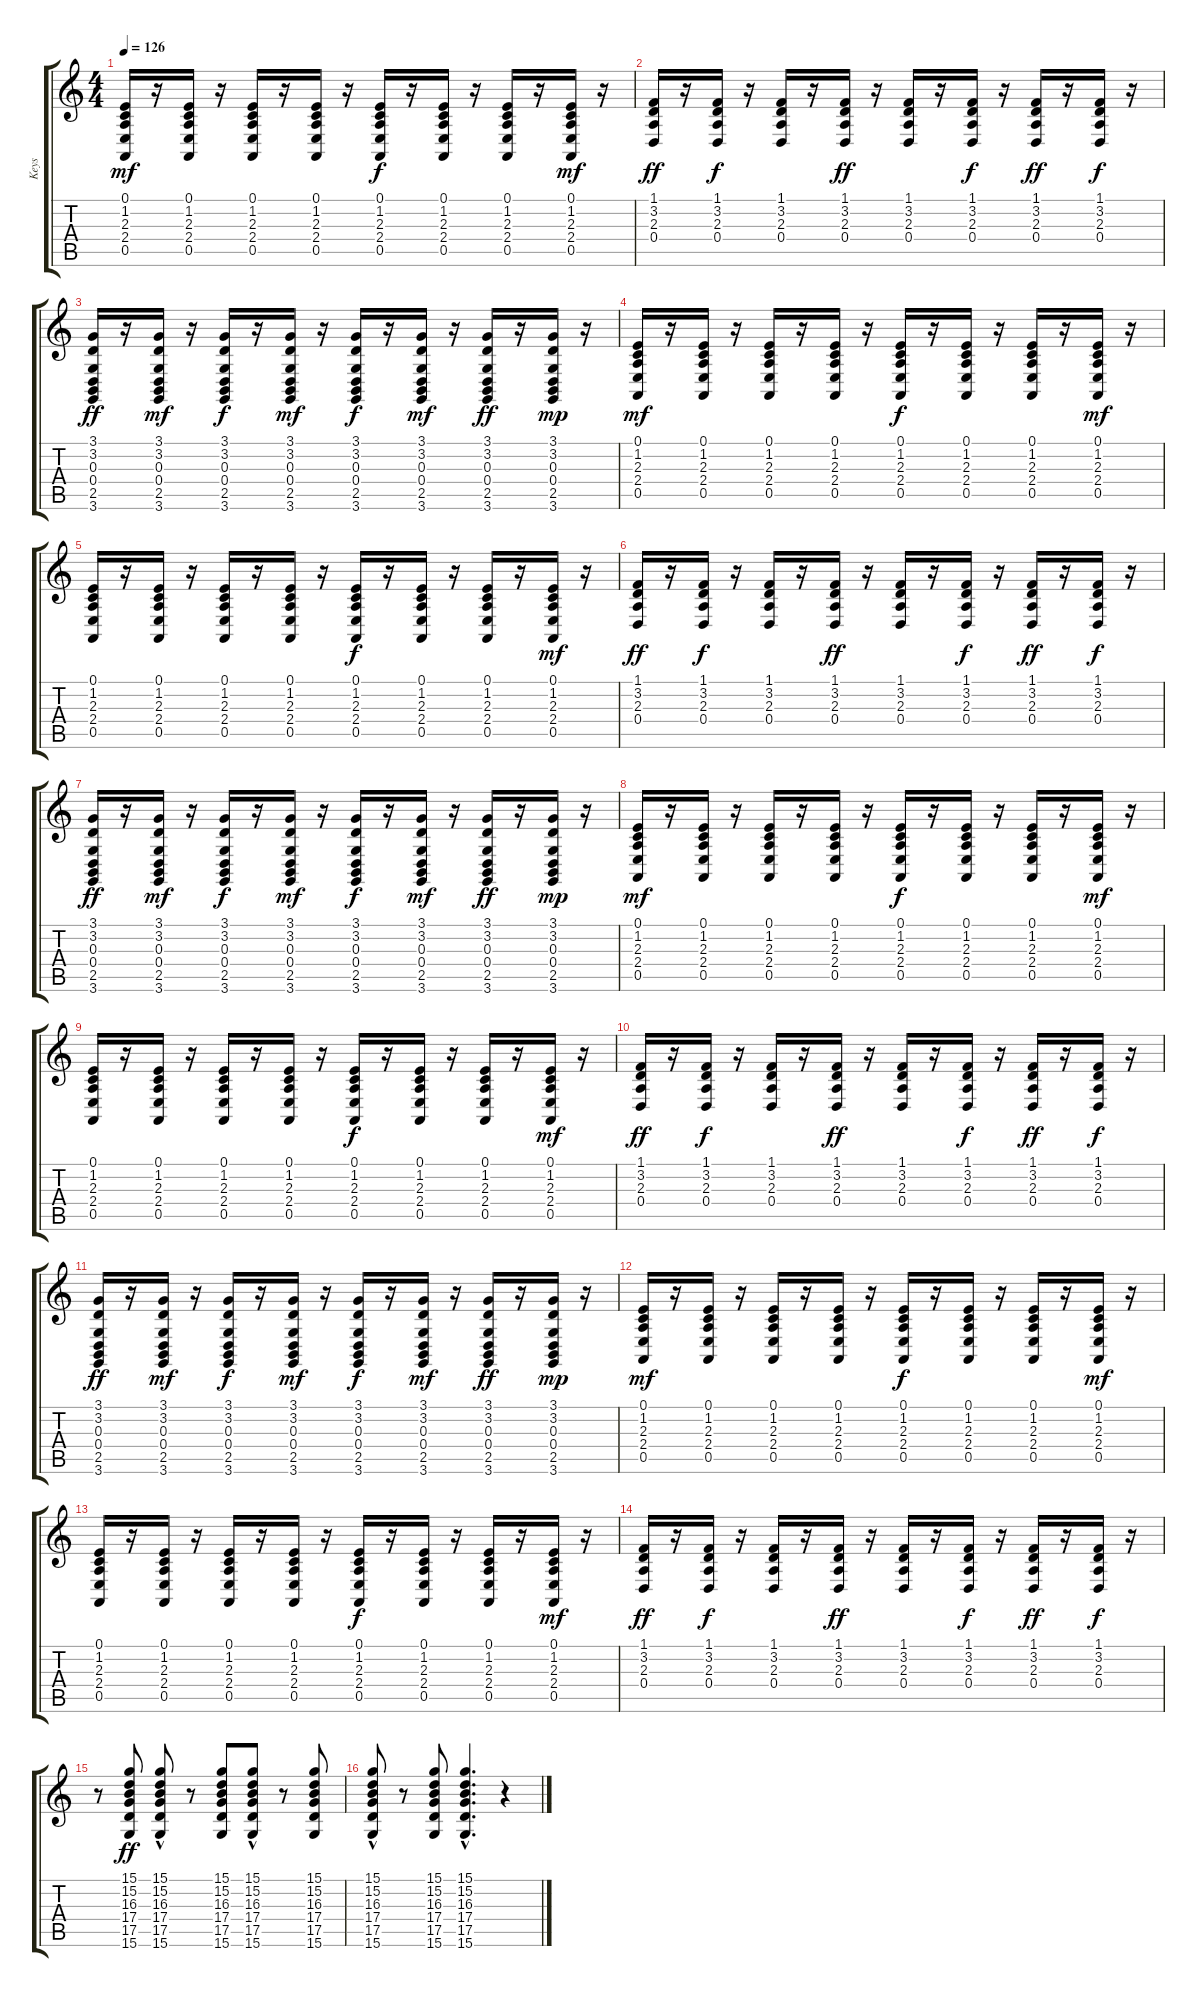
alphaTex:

\track ("Keys" "Keys") {instrument synthbrass1}
\staff {score tabs}
\tuning (E4 B3 G3 D3 A2 E2) {hide}
\ts (4 4)
\tempo 126
\clef g2
\ks c
(0.1 1.2 2.3 2.4 0.5).16{dy mf} r.16 (0.1 1.2 2.3 2.4 0.5).16 r.16 (0.1 1.2 2.3 2.4 0.5).16 r.16 (0.1 1.2 2.3 2.4 0.5).16 r.16 (0.1 1.2 2.3 2.4 0.5).16{dy f} r.16 (0.1 1.2 2.3 2.4 0.5).16 r.16 (0.1 1.2 2.3 2.4 0.5).16 r.16 (0.1 1.2 2.3 2.4 0.5).16{dy mf} r.16 |
(1.1 3.2 2.3 0.4).16{dy ff} r.16 (1.1 3.2 2.3 0.4).16{dy f} r.16 (1.1 3.2 2.3 0.4).16 r.16 (1.1 3.2 2.3 0.4).16{dy ff} r.16 (1.1 3.2 2.3 0.4).16 r.16 (1.1 3.2 2.3 0.4).16{dy f} r.16 (1.1 3.2 2.3 0.4).16{dy ff} r.16 (1.1 3.2 2.3 0.4).16{dy f} r.16 |
(3.1 3.2 0.3 0.4 2.5 3.6).16{dy ff} r.16 (3.1 3.2 0.3 0.4 2.5 3.6).16{dy mf} r.16 (3.1 3.2 0.3 0.4 2.5 3.6).16{dy f} r.16 (3.1 3.2 0.3 0.4 2.5 3.6).16{dy mf} r.16 (3.1 3.2 0.3 0.4 2.5 3.6).16{dy f} r.16 (3.1 3.2 0.3 0.4 2.5 3.6).16{dy mf} r.16 (3.1 3.2 0.3 0.4 2.5 3.6).16{dy ff} r.16 (3.1 3.2 0.3 0.4 2.5 3.6).16{dy mp} r.16 |
(0.1 1.2 2.3 2.4 0.5).16{dy mf} r.16 (0.1 1.2 2.3 2.4 0.5).16 r.16 (0.1 1.2 2.3 2.4 0.5).16 r.16 (0.1 1.2 2.3 2.4 0.5).16 r.16 (0.1 1.2 2.3 2.4 0.5).16{dy f} r.16 (0.1 1.2 2.3 2.4 0.5).16 r.16 (0.1 1.2 2.3 2.4 0.5).16 r.16 (0.1 1.2 2.3 2.4 0.5).16{dy mf} r.16 |
(0.1 1.2 2.3 2.4 0.5).16 r.16 (0.1 1.2 2.3 2.4 0.5).16 r.16 (0.1 1.2 2.3 2.4 0.5).16 r.16 (0.1 1.2 2.3 2.4 0.5).16 r.16 (0.1 1.2 2.3 2.4 0.5).16{dy f} r.16 (0.1 1.2 2.3 2.4 0.5).16 r.16 (0.1 1.2 2.3 2.4 0.5).16 r.16 (0.1 1.2 2.3 2.4 0.5).16{dy mf} r.16 |
(1.1 3.2 2.3 0.4).16{dy ff} r.16 (1.1 3.2 2.3 0.4).16{dy f} r.16 (1.1 3.2 2.3 0.4).16 r.16 (1.1 3.2 2.3 0.4).16{dy ff} r.16 (1.1 3.2 2.3 0.4).16 r.16 (1.1 3.2 2.3 0.4).16{dy f} r.16 (1.1 3.2 2.3 0.4).16{dy ff} r.16 (1.1 3.2 2.3 0.4).16{dy f} r.16 |
(3.1 3.2 0.3 0.4 2.5 3.6).16{dy ff} r.16 (3.1 3.2 0.3 0.4 2.5 3.6).16{dy mf} r.16 (3.1 3.2 0.3 0.4 2.5 3.6).16{dy f} r.16 (3.1 3.2 0.3 0.4 2.5 3.6).16{dy mf} r.16 (3.1 3.2 0.3 0.4 2.5 3.6).16{dy f} r.16 (3.1 3.2 0.3 0.4 2.5 3.6).16{dy mf} r.16 (3.1 3.2 0.3 0.4 2.5 3.6).16{dy ff} r.16 (3.1 3.2 0.3 0.4 2.5 3.6).16{dy mp} r.16 |
(0.1 1.2 2.3 2.4 0.5).16{dy mf} r.16 (0.1 1.2 2.3 2.4 0.5).16 r.16 (0.1 1.2 2.3 2.4 0.5).16 r.16 (0.1 1.2 2.3 2.4 0.5).16 r.16 (0.1 1.2 2.3 2.4 0.5).16{dy f} r.16 (0.1 1.2 2.3 2.4 0.5).16 r.16 (0.1 1.2 2.3 2.4 0.5).16 r.16 (0.1 1.2 2.3 2.4 0.5).16{dy mf} r.16 |
(0.1 1.2 2.3 2.4 0.5).16 r.16 (0.1 1.2 2.3 2.4 0.5).16 r.16 (0.1 1.2 2.3 2.4 0.5).16 r.16 (0.1 1.2 2.3 2.4 0.5).16 r.16 (0.1 1.2 2.3 2.4 0.5).16{dy f} r.16 (0.1 1.2 2.3 2.4 0.5).16 r.16 (0.1 1.2 2.3 2.4 0.5).16 r.16 (0.1 1.2 2.3 2.4 0.5).16{dy mf} r.16 |
(1.1 3.2 2.3 0.4).16{dy ff} r.16 (1.1 3.2 2.3 0.4).16{dy f} r.16 (1.1 3.2 2.3 0.4).16 r.16 (1.1 3.2 2.3 0.4).16{dy ff} r.16 (1.1 3.2 2.3 0.4).16 r.16 (1.1 3.2 2.3 0.4).16{dy f} r.16 (1.1 3.2 2.3 0.4).16{dy ff} r.16 (1.1 3.2 2.3 0.4).16{dy f} r.16 |
(3.1 3.2 0.3 0.4 2.5 3.6).16{dy ff} r.16 (3.1 3.2 0.3 0.4 2.5 3.6).16{dy mf} r.16 (3.1 3.2 0.3 0.4 2.5 3.6).16{dy f} r.16 (3.1 3.2 0.3 0.4 2.5 3.6).16{dy mf} r.16 (3.1 3.2 0.3 0.4 2.5 3.6).16{dy f} r.16 (3.1 3.2 0.3 0.4 2.5 3.6).16{dy mf} r.16 (3.1 3.2 0.3 0.4 2.5 3.6).16{dy ff} r.16 (3.1 3.2 0.3 0.4 2.5 3.6).16{dy mp} r.16 |
(0.1 1.2 2.3 2.4 0.5).16{dy mf} r.16 (0.1 1.2 2.3 2.4 0.5).16 r.16 (0.1 1.2 2.3 2.4 0.5).16 r.16 (0.1 1.2 2.3 2.4 0.5).16 r.16 (0.1 1.2 2.3 2.4 0.5).16{dy f} r.16 (0.1 1.2 2.3 2.4 0.5).16 r.16 (0.1 1.2 2.3 2.4 0.5).16 r.16 (0.1 1.2 2.3 2.4 0.5).16{dy mf} r.16 |
(0.1 1.2 2.3 2.4 0.5).16 r.16 (0.1 1.2 2.3 2.4 0.5).16 r.16 (0.1 1.2 2.3 2.4 0.5).16 r.16 (0.1 1.2 2.3 2.4 0.5).16 r.16 (0.1 1.2 2.3 2.4 0.5).16{dy f} r.16 (0.1 1.2 2.3 2.4 0.5).16 r.16 (0.1 1.2 2.3 2.4 0.5).16 r.16 (0.1 1.2 2.3 2.4 0.5).16{dy mf} r.16 |
(1.1 3.2 2.3 0.4).16{dy ff} r.16 (1.1 3.2 2.3 0.4).16{dy f} r.16 (1.1 3.2 2.3 0.4).16 r.16 (1.1 3.2 2.3 0.4).16{dy ff} r.16 (1.1 3.2 2.3 0.4).16 r.16 (1.1 3.2 2.3 0.4).16{dy f} r.16 (1.1 3.2 2.3 0.4).16{dy ff} r.16 (1.1 3.2 2.3 0.4).16{dy f} r.16 |
r.8 (15.1 15.2 16.3 17.4 17.5 15.6).8{dy ff} (15.1{hac} 15.2 16.3{hac} 17.4{hac} 17.5 15.6{hac}).8 r.8 (15.1 15.2 16.3 17.4 17.5 15.6).8 (15.1{hac} 15.2{hac} 16.3{hac} 17.4{hac} 17.5 15.6{hac}).8 r.8 (15.1 15.2 16.3 17.4 17.5 15.6).8 |
(15.1{hac} 15.2{hac} 16.3{hac} 17.4{hac} 17.5 15.6).8 r.8 (15.1 15.2 16.3 17.4 17.5 15.6).8 (15.1 15.2 16.3 17.4{hac} 17.5{hac} 15.6{hac}).4{d} r.4
